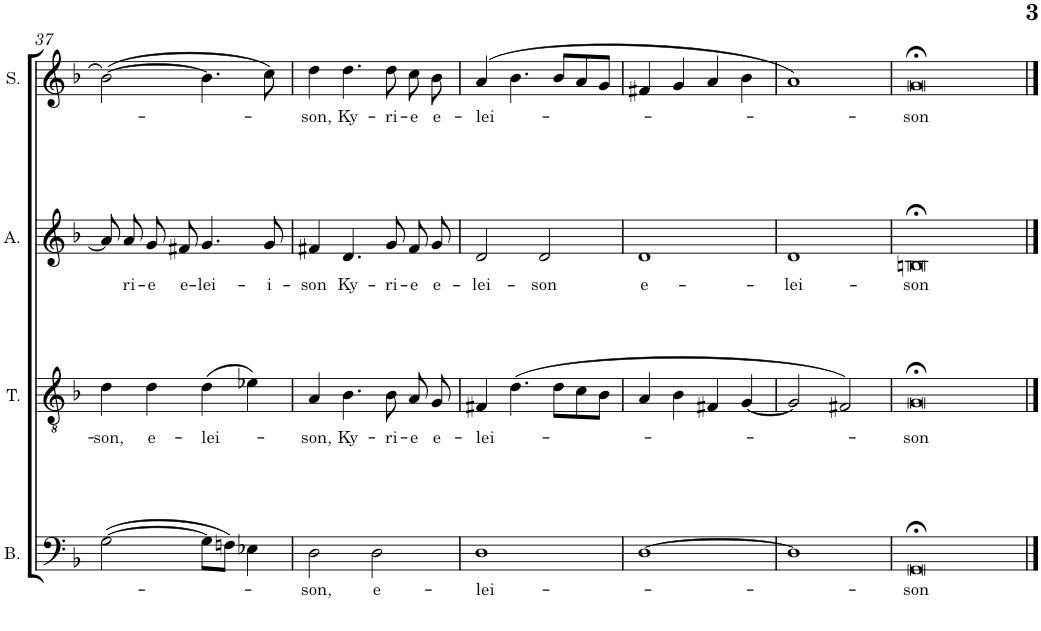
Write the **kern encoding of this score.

**kern	**text	**kern	**text	**kern	**text	**kern	**text
*part4	*part4	*part3	*part3	*part2	*part2	*part1	*part1
*staff4	*staff4	*staff3	*staff3	*staff2	*staff2	*staff1	*staff1
*I"Bass	*	*I"Tenor	*	*I"Alto	*	*I"Soprano	*
*I'B.	*	*I'T.	*	*I'A.	*	*I'S.	*
!!LO:PB:g=z
*clefF4	*	*clefGv2	*	*clefG2	*	*clefG2	*
*	*	*Trd7c12	*	*	*	*	*
*k[b-]	*	*k[b-]	*	*k[b-]	*	*k[b-]	*
*F:	*	*F:	*	*F:	*	*F:	*
*M4/4	*	*M4/4	*	*M4/4	*	*M4/4	*
*met(c)	*	*met(c)	*	*met(c)	*	*met(c)	*
=37	=37	=37	=37	=37	=37	=37	=37
!	!	!	!LO:LY:b	!	!	!	!
([2G\	.	4d\	-son,	8a/L]	.	([2b-\	.
!	!	!	!	!	!LO:LY:b	!	!
.	.	.	.	8a/J	ri-	.	.
!	!	!	!LO:LY:b	!	!LO:LY:b	!	!
.	.	4d\	e-	8g/L	-e	.	.
!	!	!	!	!	!LO:LY:b	!	!
.	.	.	.	8f#X/J	e-	.	.
!	!	!	!LO:LY:b	!	!LO:LY:b	!	!
8G\L]	.	(4d\	-lei-	4.g/	-lei-	4.b-\]	.
8Fn\J)	.	.	.	.	.	.	.
4E-X\	.	4e-X\)	.	.	.	.	.
!	!	!	!	!	!LO:LY:b	!	!
.	.	.	.	8g/	-i-	8cc\)	.
=38	=38	=38	=38	=38	=38	=38	=38
!	!LO:LY:b	!	!LO:LY:b	!	!LO:LY:b	!	!LO:LY:b
2D\	-son,	4A/	-son,	4f#X/	-son	4dd\	-son,
!	!	!	!LO:LY:b	!	!LO:LY:b	!	!LO:LY:b
.	.	4.B-\	Ky-	4.d/	Ky-	4.dd\	Ky-
!	!LO:LY:b	!	!	!	!	!	!
2D\	e-	.	.	.	.	.	.
!	!	!	!LO:LY:b	!	!LO:LY:b	!	!LO:LY:b
.	.	8B-\	-ri-	8g/	-ri-	8dd\	-ri-
!	!	!	!LO:LY:b	!	!LO:LY:b	!	!LO:LY:b
.	.	8A/	-e	8f#/L	-e	8cc\	-e
!	!	!	!LO:LY:b	!	!LO:LY:b	!	!LO:LY:b
.	.	8G/	e-	8g/J	e-	8b-\	e-
=39	=39	=39	=39	=39	=39	=39	=39
!	!LO:LY:b	!	!LO:LY:b	!	!LO:LY:b	!	!LO:LY:b
1D	-lei-	4F#X/	-lei-	2d/	-lei-	(4a/	-lei-
.	.	(>4.d\	.	.	.	4.b-\	.
!	!	!	!	!	!LO:LY:b	!	!
.	.	.	.	2d/	-son	.	.
.	.	8d\L	.	.	.	8b-/L	.
.	.	8c\	.	.	.	8a/	.
.	.	8B-\J	.	.	.	8g/J	.
=40	=40	=40	=40	=40	=40	=40	=40
!	!	!	!	!	!LO:LY:b	!	!
[1D	.	4A/	.	1d	e-	4f#X/	.
.	.	4B-\	.	.	.	4g/	.
.	.	4F#X/	.	.	.	4a/	.
.	.	[4G/	.	.	.	4b-\	.
=41	=41	=41	=41	=41	=41	=41	=41
!	!	!	!	!	!LO:LY:b	!	!
1D]	.	2G/]	.	1d	-lei-	1a)	.
.	.	2F#X/)	.	.	.	.	.
=42	=42	=42	=42	=42	=42	=42	=42
!	!LO:LY:b	!	!LO:LY:b	!	!LO:LY:b	!	!LO:LY:b
[1GG	-son	[1G	-son	[1Bn	-son	[1g	-son
==43	==43	==43	==43	==43	==43	==43	==43
1GG;<]	.	1G;<]	.	1B;<]	.	1g;<]	.
=	=	=	=	=	=	=	=
*-	*-	*-	*-	*-	*-	*-	*-
